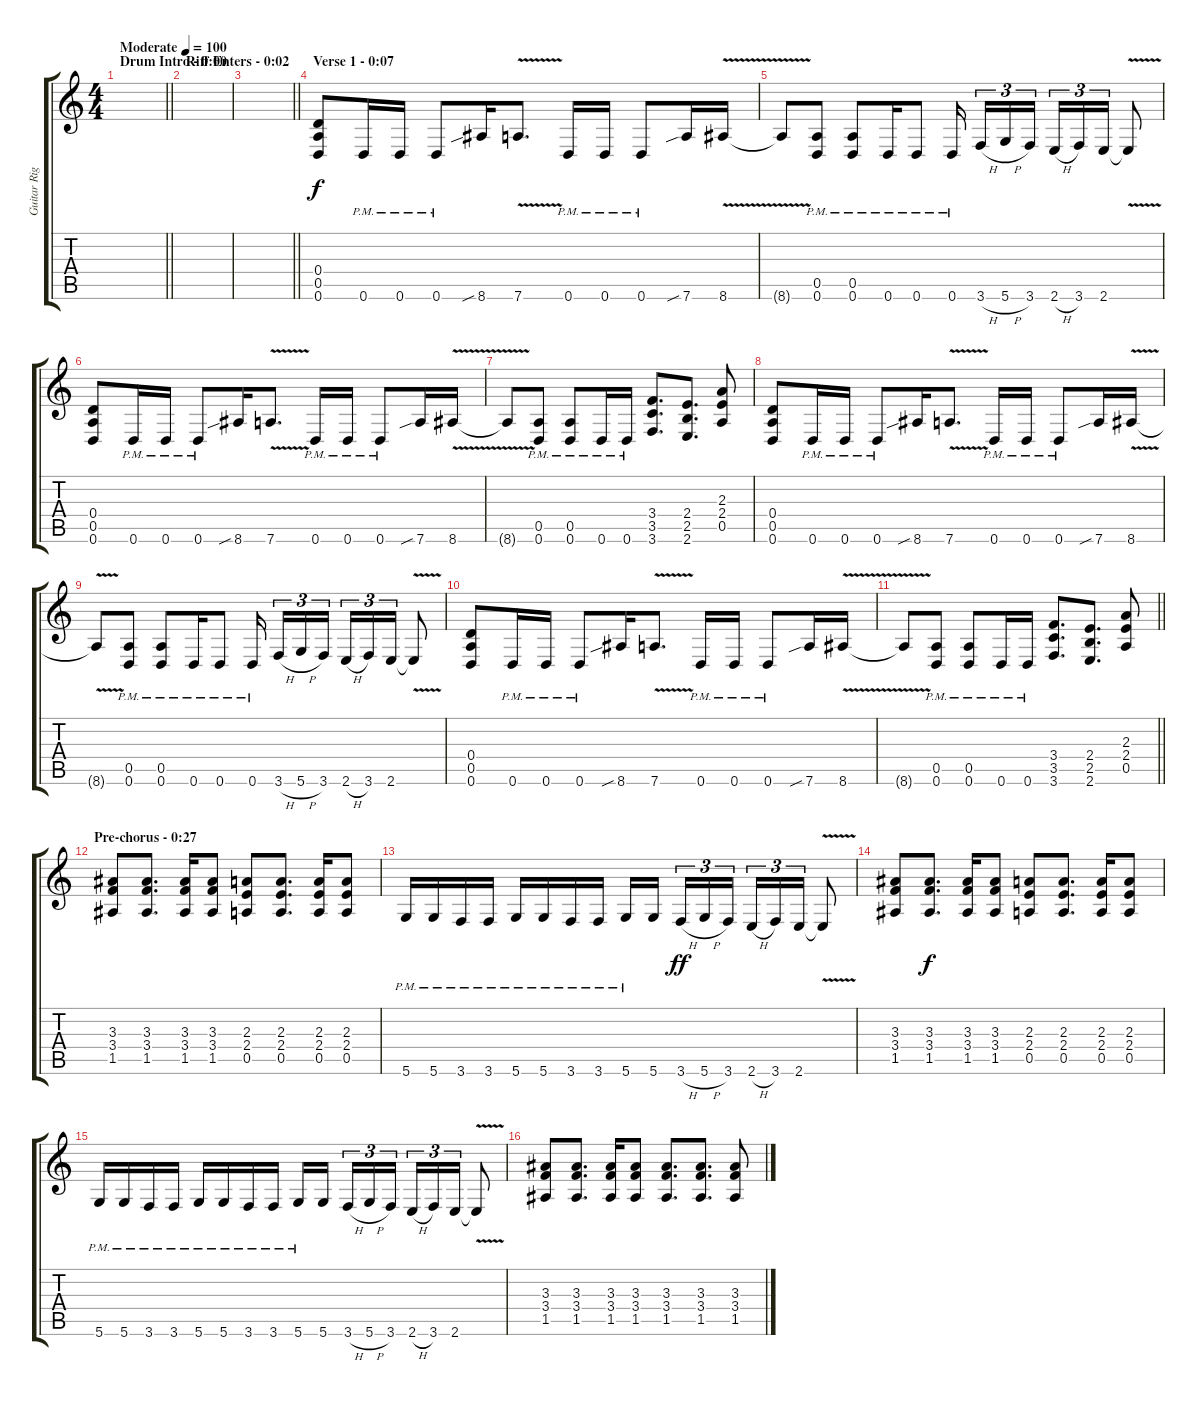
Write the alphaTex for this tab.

\track ("Guitar Right" "Guitar Rig") {instrument distortionguitar}
\staff {score tabs}
\tuning (E4 B3 G3 D3 A2 D2) {hide}
\ts (4 4)
\section ("" "Drum Intro - 0:00")
\tempo (100 "Moderate")
\clef g2
\barLineRight lightlight
\ks c
|
\section ("" "Riff Enters - 0:02")
|
\barLineRight lightlight
|
\section ("" "Verse 1 - 0:07")
(0.4 0.5 0.6).8 0.6{pm}.16 0.6{pm}.16 0.6{pm}.8 8.6{sib}.16 7.6{v}.8{d} 0.6{pm}.16 0.6{pm}.16 0.6{pm}.8 7.6{sib}.16 8.6{v}.16 |
8.6{t}.8 (0.5{pm} 0.6{pm}).8 (0.5{pm} 0.6{pm}).8 0.6{pm}.16 0.6{pm}.8 0.6{pm}.16{beam splitsecondary} 3.6{h}.16{tu (3 2)} 5.6{h}.16{tu (3 2)} 3.6.16{tu (3 2)} 2.6{h}.16{tu (3 2)} 3.6.16{tu (3 2)} 2.6.16{tu (3 2)} 2.6{v t}.8 |
(0.4 0.5 0.6).8 0.6{pm}.16 0.6{pm}.16 0.6{pm}.8 8.6{sib}.16 7.6{v}.8{d} 0.6{pm}.16 0.6{pm}.16 0.6{pm}.8 7.6{sib}.16 8.6{v}.16 |
8.6{t}.8 (0.5{pm} 0.6{pm}).8 (0.5{pm} 0.6{pm}).8 0.6{pm}.16 0.6{pm}.16 (3.4 3.5 3.6).8{d} (2.4 2.5 2.6).8{d} (2.3 2.4 0.5).8 |
(0.4 0.5 0.6).8 0.6{pm}.16 0.6{pm}.16 0.6{pm}.8 8.6{sib}.16 7.6{v}.8{d} 0.6{pm}.16 0.6{pm}.16 0.6{pm}.8 7.6{sib}.16 8.6{v}.16 |
8.6{t}.8 (0.5{pm} 0.6{pm}).8 (0.5{pm} 0.6{pm}).8 0.6{pm}.16 0.6{pm}.8 0.6{pm}.16{beam splitsecondary} 3.6{h}.16{tu (3 2)} 5.6{h}.16{tu (3 2)} 3.6.16{tu (3 2)} 2.6{h}.16{tu (3 2)} 3.6.16{tu (3 2)} 2.6.16{tu (3 2)} 2.6{v t}.8 |
(0.4 0.5 0.6).8 0.6{pm}.16 0.6{pm}.16 0.6{pm}.8 8.6{sib}.16 7.6{v}.8{d} 0.6{pm}.16 0.6{pm}.16 0.6{pm}.8 7.6{sib}.16 8.6{v}.16 |
\barLineRight lightlight
8.6{t}.8 (0.5{pm} 0.6{pm}).8 (0.5{pm} 0.6{pm}).8 0.6{pm}.16 0.6{pm}.16 (3.4 3.5 3.6).8{d} (2.4 2.5 2.6).8{d} (2.3 2.4 0.5).8 |
\section ("" "Pre-chorus - 0:27")
(3.3 3.4 1.5).8 (3.3 3.4 1.5).8{d} (3.3 3.4 1.5).16 (3.3 3.4 1.5).8 (2.3 2.4 0.5).8 (2.3 2.4 0.5).8{d} (2.3 2.4 0.5).16 (2.3 2.4 0.5).8 |
5.6{pm}.16 5.6{pm}.16 3.6{pm}.16 3.6{pm}.16 5.6{pm}.16 5.6{pm}.16 3.6{pm}.16 3.6{pm}.16 5.6{pm}.16 5.6.16{beam splitsecondary} 3.6{h}.16{tu (3 2) dy ff} 5.6{h}.16{tu (3 2)} 3.6.16{tu (3 2)} 2.6{h}.16{tu (3 2)} 3.6.16{tu (3 2)} 2.6.16{tu (3 2)} 2.6{v t}.8 |
(3.3 3.4 1.5).8 (3.3 3.4 1.5).8{d dy f} (3.3 3.4 1.5).16 (3.3 3.4 1.5).8 (2.3 2.4 0.5).8 (2.3 2.4 0.5).8{d} (2.3 2.4 0.5).16 (2.3 2.4 0.5).8 |
5.6{pm}.16 5.6{pm}.16 3.6{pm}.16 3.6{pm}.16 5.6{pm}.16 5.6{pm}.16 3.6{pm}.16 3.6{pm}.16 5.6{pm}.16 5.6.16{beam splitsecondary} 3.6{h}.16{tu (3 2)} 5.6{h}.16{tu (3 2)} 3.6.16{tu (3 2)} 2.6{h}.16{tu (3 2)} 3.6.16{tu (3 2)} 2.6.16{tu (3 2)} 2.6{v t}.8 |
(3.3 3.4 1.5).8 (3.3 3.4 1.5).8{d} (3.3 3.4 1.5).16 (3.3 3.4 1.5).8 (3.3 3.4 1.5).8{d} (3.3 3.4 1.5).8{d} (3.3 3.4 1.5).8
